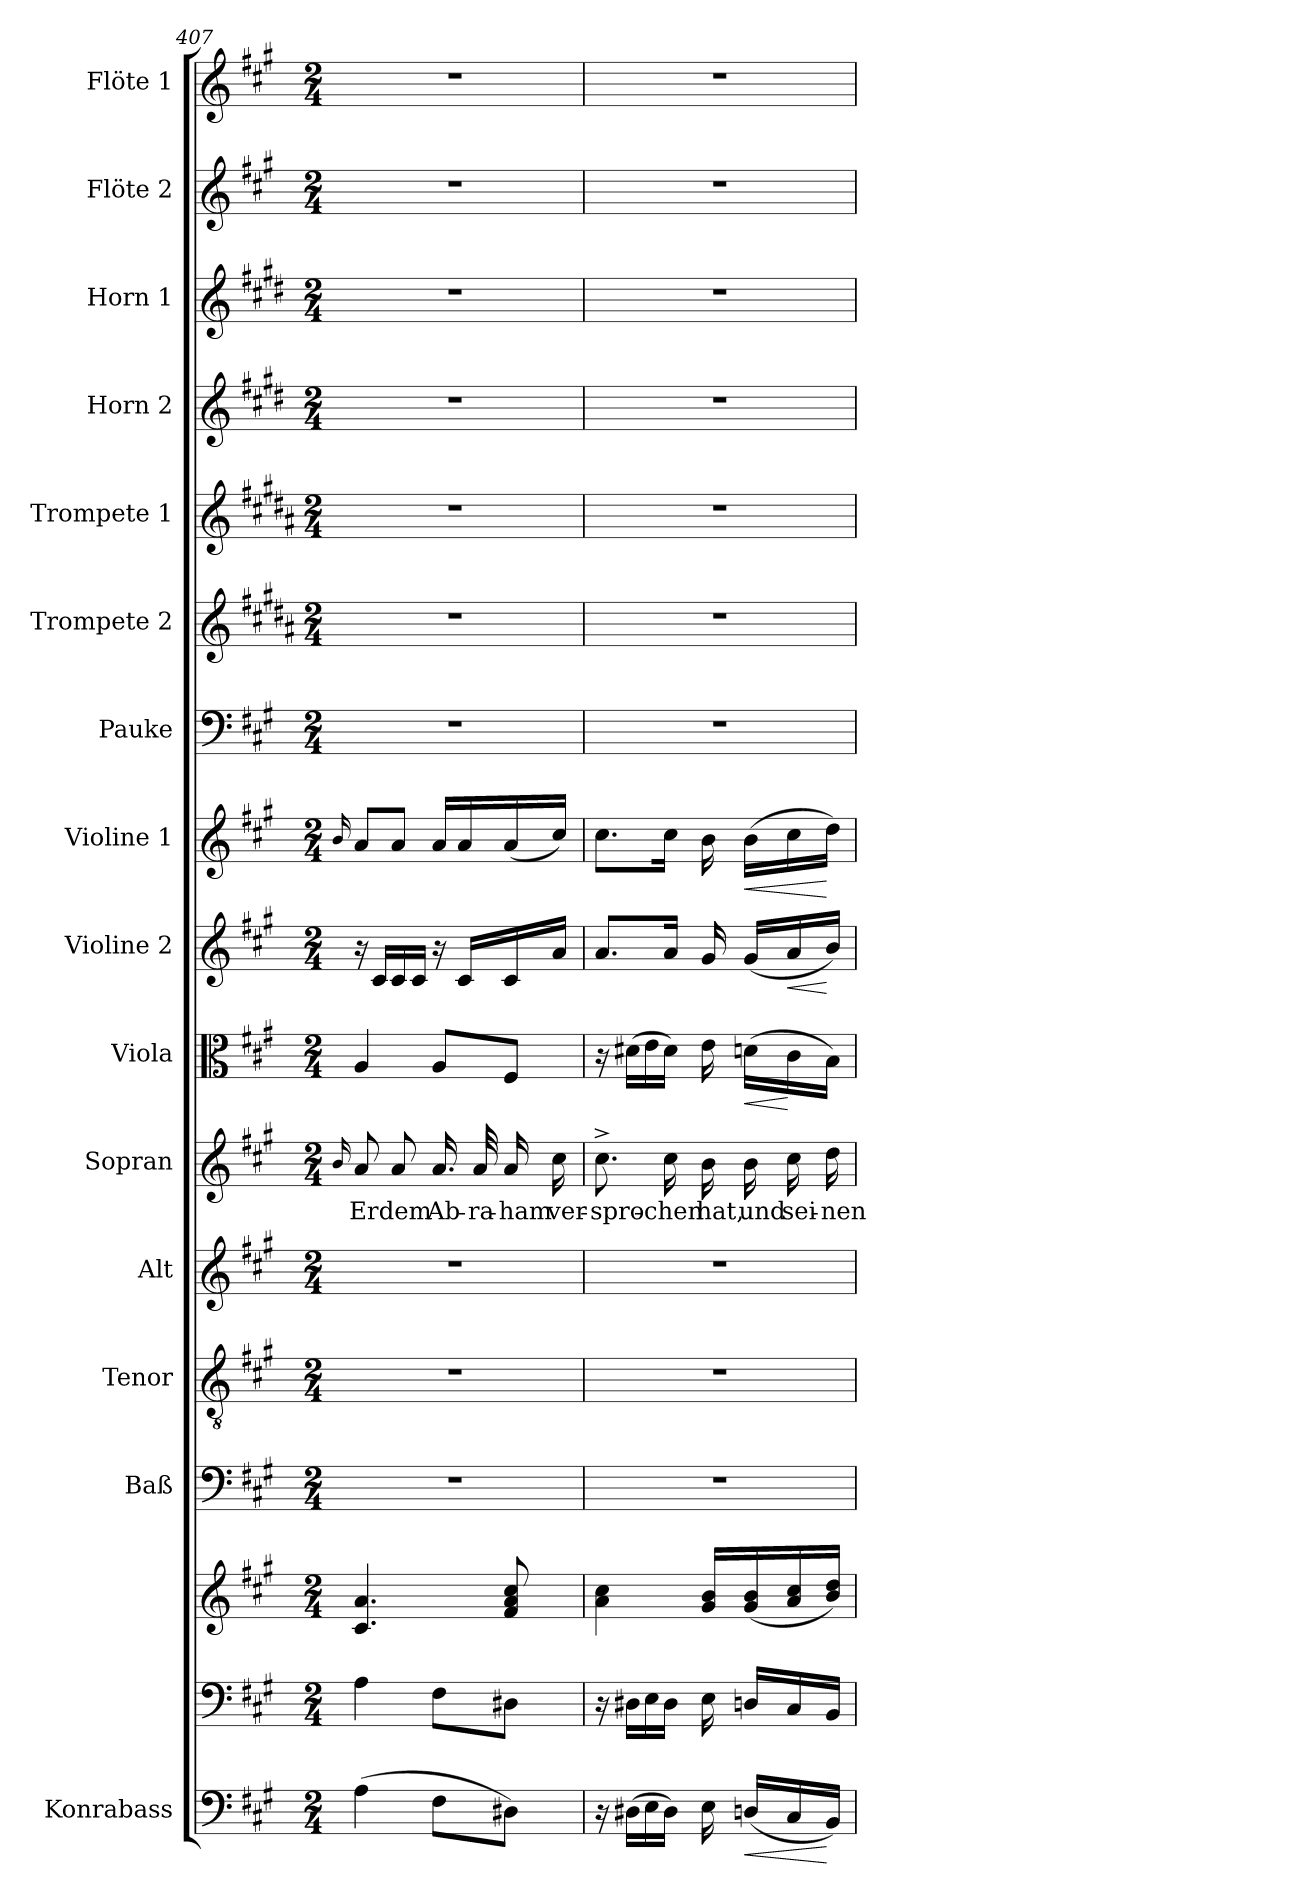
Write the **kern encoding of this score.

**kern	**dynam	**kern	**kern	**kern	**kern	**kern	**kern	**text	**kern	**dynam	**kern	**dynam	**kern	**dynam	**kern	**kern	**kern	**kern	**kern	**kern	**kern
*part16	*part16	*part15	*part15	*part14	*part13	*part12	*part11	*part11	*part10	*part10	*part9	*part9	*part8	*part8	*part7	*part6	*part5	*part4	*part3	*part2	*part1
*staff17	*staff17	*staff16	*staff15	*staff14	*staff13	*staff12	*staff11	*staff11	*staff10	*staff10	*staff9	*staff9	*staff8	*staff8	*staff7	*staff6	*staff5	*staff4	*staff3	*staff2	*staff1
*I"Konrabass	*	*	*	*I"Baß	*I"Tenor	*I"Alt	*I"Sopran	*	*I"Viola	*	*I"Violine 2	*	*I"Violine 1	*	*I"Pauke	*I"Trompete 2	*I"Trompete 1	*I"Horn 2	*I"Horn 1	*I"Flöte 2	*I"Flöte 1
*I'Kb.	*	*	*	*I'Baß	*I'Ten	*I'Alt	*I'Sop	*	*I'Vla.	*	*I'Vln. 2	*	*I'Vln. 1	*	*I'Pk.	*I'Trp. 2	*I'Trp. 1	*I'Hrn. 2	*I'Hrn. 1	*I'Fl. 2	*I'Fl. 1
*clefF4	*	*clefF4	*clefG2	*clefF4	*clefGv2	*clefG2	*clefG2	*	*clefC3	*	*clefG2	*	*clefG2	*	*clefF4	*clefG2	*clefG2	*clefG2	*clefG2	*clefG2	*clefG2
*ITrd7c12	*	*	*	*	*	*	*	*	*	*	*	*	*	*	*	*ITrd1c2	*ITrd1c2	*ITrd4c7	*ITrd4c7	*	*
*k[f#c#g#]	*	*k[f#c#g#]	*k[f#c#g#]	*k[f#c#g#]	*k[f#c#g#]	*k[f#c#g#]	*k[f#c#g#]	*	*k[f#c#g#]	*	*k[f#c#g#]	*	*k[f#c#g#]	*	*k[f#c#g#]	*k[f#c#g#]	*k[f#c#g#]	*k[f#c#g#]	*k[f#c#g#]	*k[f#c#g#]	*k[f#c#g#]
*A:	*	*A:	*A:	*A:	*A:	*A:	*A:	*	*A:	*	*A:	*	*A:	*	*A:	*A:	*A:	*A:	*A:	*A:	*A:
*M2/4	*	*M2/4	*M2/4	*M2/4	*M2/4	*M2/4	*M2/4	*	*M2/4	*	*M2/4	*	*M2/4	*	*M2/4	*M2/4	*M2/4	*M2/4	*M2/4	*M2/4	*M2/4
=407	=407	=407	=407	=407	=407	=407	=407	=407	=407	=407	=407	=407	=407	=407	=407	=407	=407	=407	=407	=407	=407
.	.	.	.	.	.	.	16qqb/	.	.	.	.	.	16qqb/	.	.	.	.	.	.	.	.
!	!	!	!	!	!	!	!	!LO:LY:b	!	!	!	!	!	!	!	!	!	!	!	!	!
(>4AA\	.	4A\	4.c#/ 4.a/	2r	2r	2r	8a/	Er	4A/	.	16r	.	8a/L	.	2r	2r	2r	2r	2r	2r	2r
.	.	.	.	.	.	.	.	.	.	.	16c#/LL	.	.	.	.	.	.	.	.	.	.
!	!	!	!	!	!	!	!	!LO:LY:b	!	!	!	!	!	!	!	!	!	!	!	!	!
.	.	.	.	.	.	.	8a/	dem	.	.	16c#/	.	8a/J	.	.	.	.	.	.	.	.
.	.	.	.	.	.	.	.	.	.	.	16c#/JJ	.	.	.	.	.	.	.	.	.	.
!	!	!	!	!	!	!	!	!LO:LY:b	!	!	!	!	!	!	!	!	!	!	!	!	!
8FF#\L	.	8F#\L	.	.	.	.	16.a/	Ab-	8A/L	.	16r	.	16a/LL	.	.	.	.	.	.	.	.
.	.	.	.	.	.	.	.	.	.	.	16c#/LL	.	16a/	.	.	.	.	.	.	.	.
!	!	!	!	!	!	!	!	!LO:LY:b	!	!	!	!	!	!	!	!	!	!	!	!	!
.	.	.	.	.	.	.	32a/	-ra-	.	.	.	.	.	.	.	.	.	.	.	.	.
!	!	!	!	!	!	!	!	!LO:LY:b	!	!	!	!	!	!	!	!	!	!	!	!	!
8DD#X\J)	.	8D#X\J	8f#/ 8a/ 8cc#/	.	.	.	16a/	-ham	8F#/J	.	16c#/	.	(<16a/	.	.	.	.	.	.	.	.
!	!	!	!	!	!	!	!	!LO:LY:b	!	!	!	!	!	!	!	!	!	!	!	!	!
.	.	.	.	.	.	.	16cc#\	ver-	.	.	16a/JJ	.	16cc#/JJ)	.	.	.	.	.	.	.	.
=408	=408	=408	=408	=408	=408	=408	=408	=408	=408	=408	=408	=408	=408	=408	=408	=408	=408	=408	=408	=408	=408
!	!	!	!	!	!	!	!	!LO:LY:b	!	!	!	!	!	!	!	!	!	!	!	!	!
16r	.	16r	4a\ 4cc#\	2r	2r	2r	8.cc#^>\	-spro-	16r	.	8.a/L	.	8.cc#\L	.	2r	2r	2r	2r	2r	2r	2r
(>16DD#X\LL	.	16D#X\LL	.	.	.	.	.	.	(>16d#X\LL	.	.	.	.	.	.	.	.	.	.	.	.
16EE\	.	16E\	.	.	.	.	.	.	16e\	.	.	.	.	.	.	.	.	.	.	.	.
!	!	!	!	!	!	!	!	!LO:LY:b	!	!	!	!	!	!	!	!	!	!	!	!	!
16DD#\JJ)	.	16D#\JJ	.	.	.	.	16cc#\	-chen	16d#\JJ)	.	16a/Jk	.	16cc#\Jk	.	.	.	.	.	.	.	.
!	!	!	!	!	!	!	!	!LO:LY:b	!	!	!	!	!	!	!	!	!	!	!	!	!
16EE\	.	16E\	16g#/ 16b/LL	.	.	.	16b\	hat,	16e\	.	16g#/	.	16b\	.	.	.	.	.	.	.	.
!	!LO:HP:b	!	!	!	!	!	!	!LO:LY:b	!	!LO:HP:b	!	!	!	!LO:HP:b	!	!	!	!	!	!	!
(<16DDn/LL	<	16Dn/LL	(<16g#/ 16b/	.	.	.	16b\	und	(>16dn\LL	<	(<16g#/LL	.	(>16b\LL	<	.	.	.	.	.	.	.
!	!	!	!	!	!	!	!	!LO:LY:b	!	!	!	!LO:HP:b	!	!	!	!	!	!	!	!	!
16CC#/	.	16C#/	16a/ 16cc#/	.	.	.	16cc#\	sei-	16c#\	[	16a/	<	16cc#\	.	.	.	.	.	.	.	.
!	!	!	!	!	!	!	!	!LO:LY:b	!	!	!	!	!	!	!	!	!	!	!	!	!
16BBB/JJ)	[	16BB/JJ	16b/ 16dd/JJ)	.	.	.	16dd\	-nen	16B\JJ)	.	16b/JJ)	[	16dd\JJ)	[	.	.	.	.	.	.	.
=	=	=	=	=	=	=	=	=	=	=	=	=	=	=	=	=	=	=	=	=	=
*-	*-	*-	*-	*-	*-	*-	*-	*-	*-	*-	*-	*-	*-	*-	*-	*-	*-	*-	*-	*-	*-
